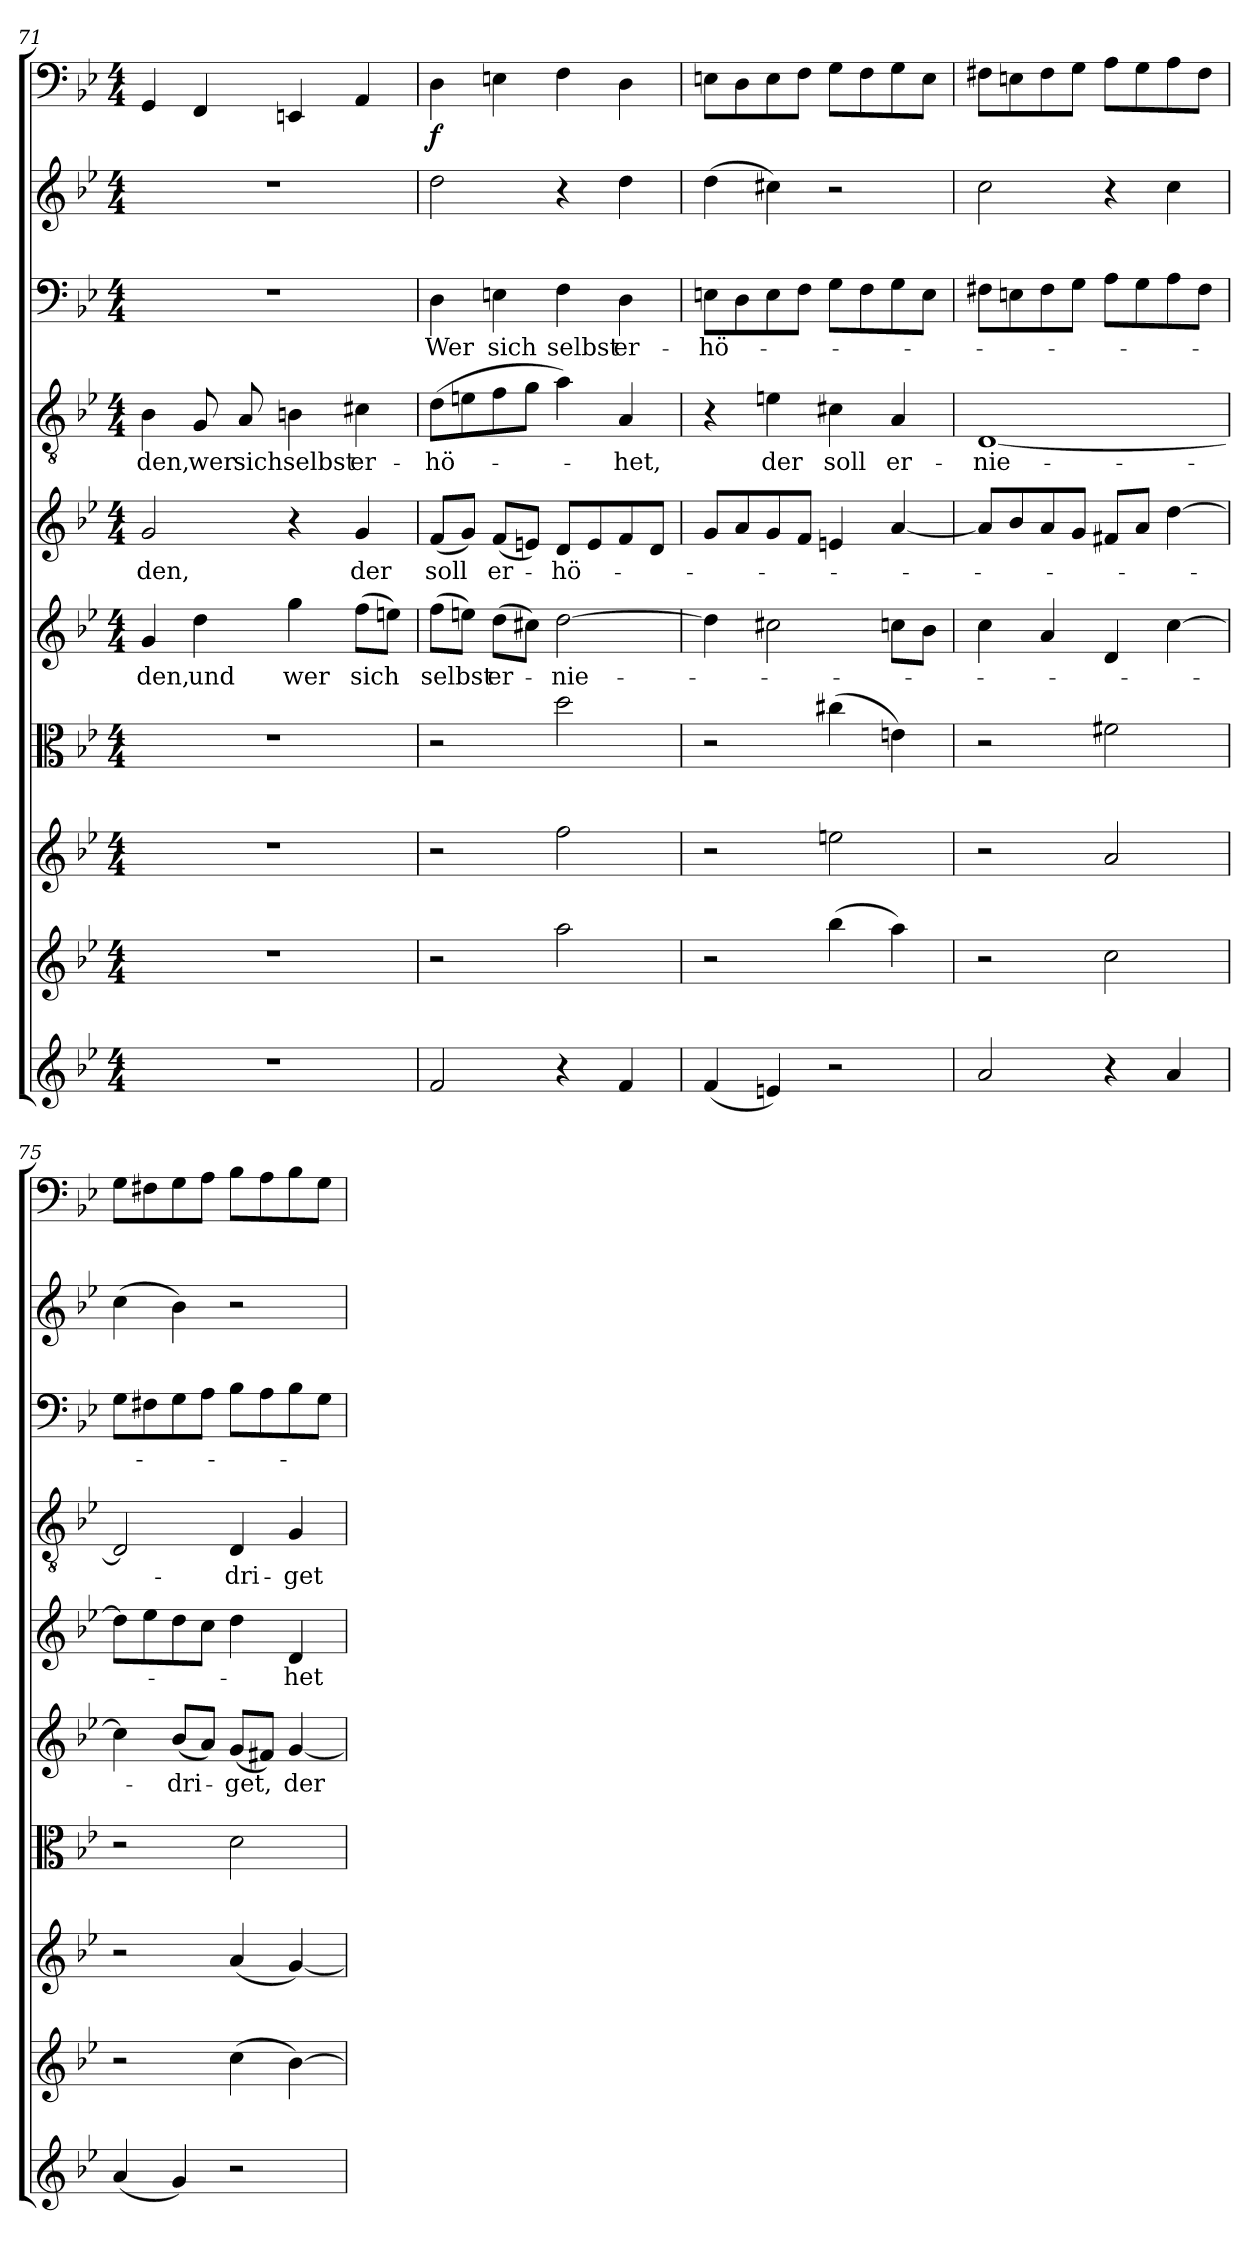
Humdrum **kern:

**kern	**kern	**kern	**kern	**kern	**text	**kern	**text	**kern	**text	**kern	**text	**kern	**kern	**dynam
*part10	*part9	*part8	*part7	*part6	*part6	*part5	*part5	*part4	*part4	*part3	*part3	*part2	*part1	*part1
*staff10	*staff9	*staff8	*staff7	*staff6	*staff6	*staff5	*staff5	*staff4	*staff4	*staff3	*staff3	*staff2	*staff1	*staff1
*clefG2	*clefG2	*clefG2	*clefC3	*clefG2	*	*clefG2	*	*clefGv2	*	*clefF4	*	*clefG2	*clefF4	*
*k[b-e-]	*k[b-e-]	*k[b-e-]	*k[b-e-]	*k[b-e-]	*	*k[b-e-]	*	*k[b-e-]	*	*k[b-e-]	*	*k[b-e-]	*k[b-e-]	*
*g:	*g:	*g:	*g:	*g:	*	*g:	*	*g:	*	*g:	*	*g:	*g:	*
*M4/4	*M4/4	*M4/4	*M4/4	*M4/4	*	*M4/4	*	*M4/4	*	*M4/4	*	*M4/4	*M4/4	*
=71	=71	=71	=71	=71	=71	=71	=71	=71	=71	=71	=71	=71	=71	=71
1r	1r	1r	1r	4g/	-den,	2g/	-den,	4B-\	-den,	1r	.	1r	4GG/	.
.	.	.	.	4dd\	und	.	.	8G/	wer	.	.	.	4FF/	.
.	.	.	.	.	.	.	.	8A/	sich	.	.	.	.	.
.	.	.	.	4gg\	wer	4r	.	4Bn\	selbst	.	.	.	4EEn/	.
.	.	.	.	(8ff\L	sich	4g/	der	4c#X\	er-	.	.	.	4AA/	.
.	.	.	.	8een\J)	.	.	.	.	.	.	.	.	.	.
=72	=72	=72	=72	=72	=72	=72	=72	=72	=72	=72	=72	=72	=72	=72
2f/	2r	2r	2r	(8ff\L	selbst	(8f/L	soll	(8d\L	-hö-	4D\	Wer	2dd\	4D\	f
.	.	.	.	8een\J)	.	8g/J)	.	8en\	.	.	.	.	.	.
.	.	.	.	(8dd\L	er-	(8f/L	er-	8f\	.	4En\	sich	.	4En\	.
.	.	.	.	8cc#X\J)	.	8en/J)	.	8g\J	.	.	.	.	.	.
4r	2aa\	2ff\	2dd\	[2dd\	-nie-	8d/L	-hö-	4a\)	.	4F\	selbst	4r	4F\	.
.	.	.	.	.	.	8e/	.	.	.	.	.	.	.	.
4f/	.	.	.	.	.	8f/	.	4A/	-het,	4D\	er-	4dd\	4D\	.
.	.	.	.	.	.	8d/J	.	.	.	.	.	.	.	.
=73	=73	=73	=73	=73	=73	=73	=73	=73	=73	=73	=73	=73	=73	=73
(4f/	2r	2r	2r	4dd\]	.	8g/L	.	4r	.	8En\L	-hö-	(4dd\	8En\L	.
.	.	.	.	.	.	8a/	.	.	.	8D\	.	.	8D\	.
4en/)	.	.	.	2cc#X\	.	8g/	.	4en\	der	8E\	.	4cc#X\)	8E\	.
.	.	.	.	.	.	8f/J	.	.	.	8F\J	.	.	8F\J	.
2r	(4bb-\	2een\	(4cc#X\	.	.	4en/	.	4c#X\	soll	8G\L	.	2r	8G\L	.
.	.	.	.	.	.	.	.	.	.	8F\	.	.	8F\	.
.	4aa\)	.	4en\)	8ccn\L	.	[4a/	.	4A/	er-	8G\	.	.	8G\	.
.	.	.	.	8b-\J	.	.	.	.	.	8E\J	.	.	8E\J	.
=74	=74	=74	=74	=74	=74	=74	=74	=74	=74	=74	=74	=74	=74	=74
2a/	2r	2r	2r	4cc\	.	8a/L]	.	[1D/	-nie-	8F#X\L	.	2cc\	8F#X\L	.
.	.	.	.	.	.	8b-/	.	.	.	8En\	.	.	8En\	.
.	.	.	.	4a/	.	8a/	.	.	.	8F#\	.	.	8F#\	.
.	.	.	.	.	.	8g/J	.	.	.	8G\J	.	.	8G\J	.
4r	2cc\	2a/	2f#X\	4d/	.	8f#X/L	.	.	.	8A\L	.	4r	8A\L	.
.	.	.	.	.	.	8a/J	.	.	.	8G\	.	.	8G\	.
4a/	.	.	.	[4cc\	.	[4dd\	.	.	.	8A\	.	4cc\	8A\	.
.	.	.	.	.	.	.	.	.	.	8F#\J	.	.	8F#\J	.
=75	=75	=75	=75	=75	=75	=75	=75	=75	=75	=75	=75	=75	=75	=75
(4a/	2r	2r	2r	4cc\]	.	8dd\L]	.	2D/]	.	8G\L	.	(4cc\	8G\L	.
.	.	.	.	.	.	8ee-\	.	.	.	8F#X\	.	.	8F#X\	.
4g/)	.	.	.	(8b-/L	-dri-	8dd\	.	.	.	8G\	.	4b-\)	8G\	.
.	.	.	.	8a/J)	.	8cc\J	.	.	.	8A\J	.	.	8A\J	.
2r	(4cc\	(4a/	2d\	(8g/L	-get,	4dd\	.	4D/	-dri-	8B-\L	.	2r	8B-\L	.
.	.	.	.	8f#X/J)	.	.	.	.	.	8A\	.	.	8A\	.
.	[4b-\)	[4g/)	.	[4g/	der	4d/	-het	4G/	-get	8B-\	.	.	8B-\	.
.	.	.	.	.	.	.	.	.	.	8G\J	.	.	8G\J	.
=	=	=	=	=	=	=	=	=	=	=	=	=	=	=
*-	*-	*-	*-	*-	*-	*-	*-	*-	*-	*-	*-	*-	*-	*-
